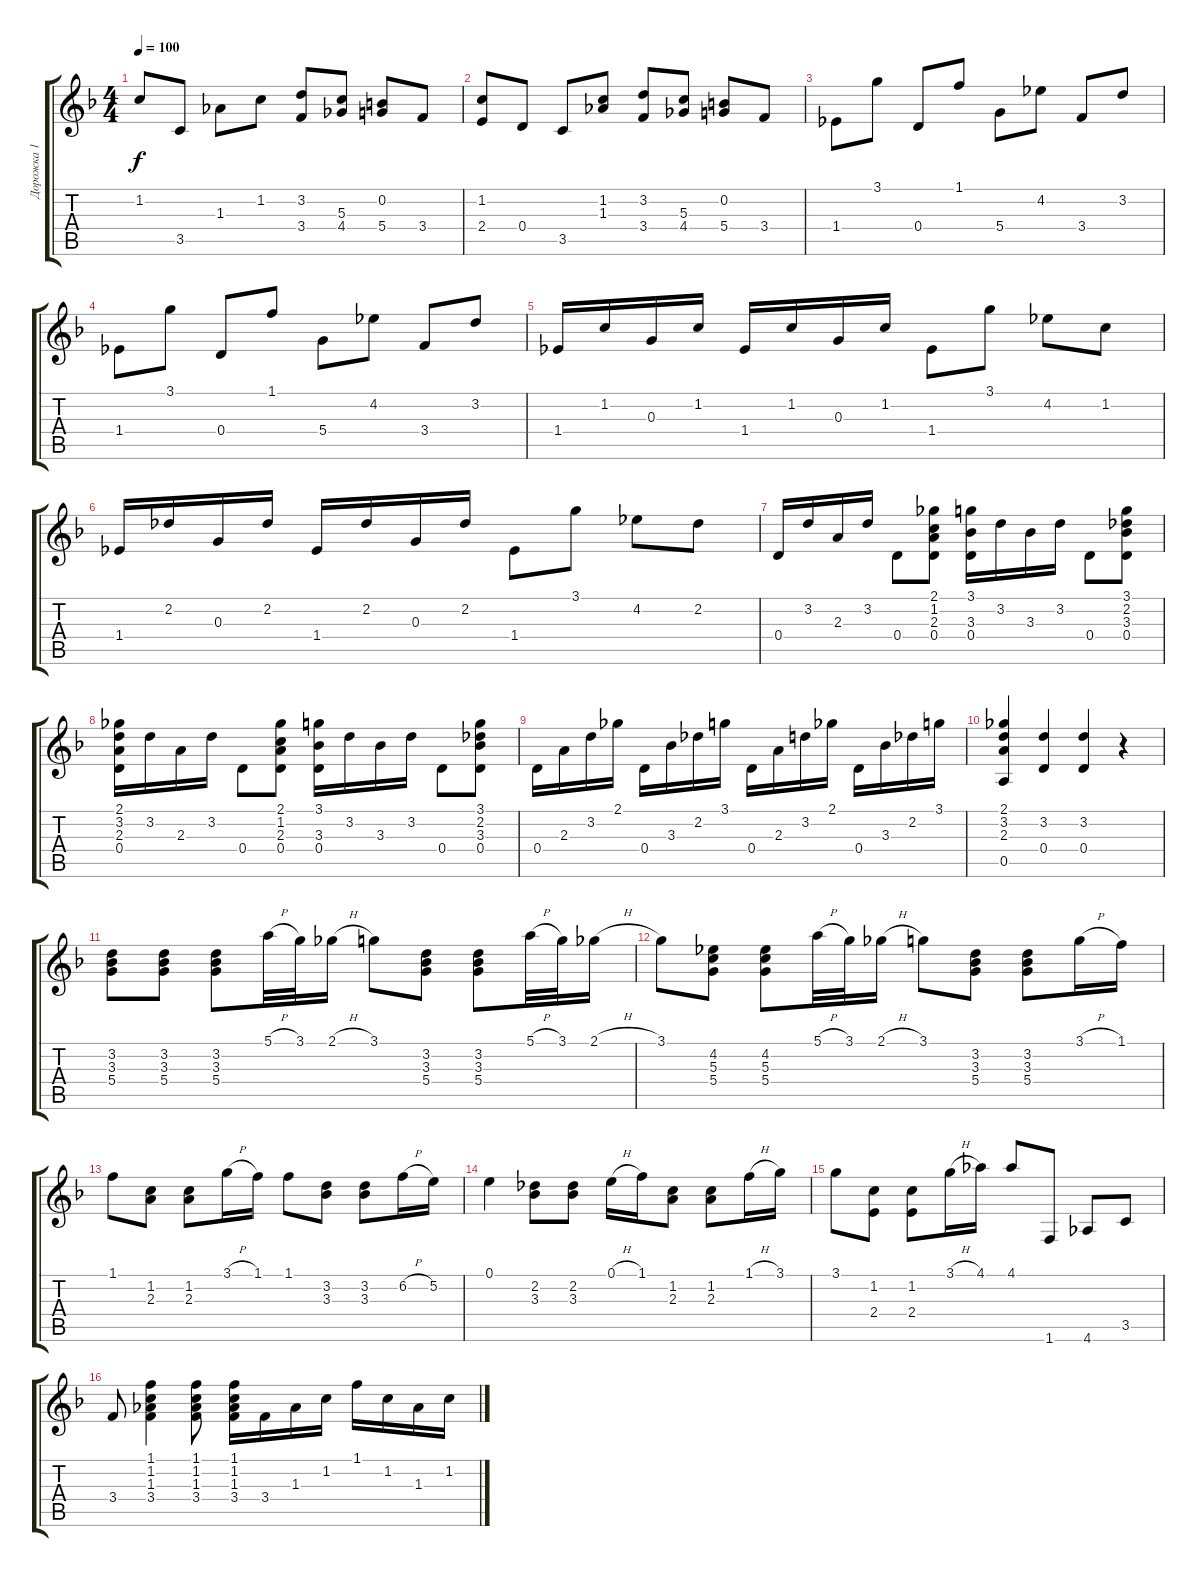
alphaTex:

\track ("Дорожка 1" "Дорожка 1") {instrument acousticguitarsteel}
\staff {score tabs}
\tuning (E4 B3 G3 D3 A2 E2) {hide}
\ts (4 4)
\tempo 100
\clef g2
\ks f
1.2.8{dy f} 3.5.8 1.3.8 1.2.8 (3.2 3.4).8 (5.3 4.4).8 (0.2 5.4).8 3.4.8 |
(1.2 2.4).8 0.4.8 3.5.8 (1.2 1.3).8 (3.2 3.4).8 (5.3 4.4).8 (0.2 5.4).8 3.4.8 |
1.4.8 3.1.8 0.4.8 1.1.8 5.4.8 4.2.8 3.4.8 3.2.8 |
1.4.8 3.1.8 0.4.8 1.1.8 5.4.8 4.2.8 3.4.8 3.2.8 |
1.4.16 1.2.16 0.3.16 1.2.16 1.4.16 1.2.16 0.3.16 1.2.16 1.4.8 3.1.8 4.2.8 1.2.8 |
1.4.16 2.2.16 0.3.16 2.2.16 1.4.16 2.2.16 0.3.16 2.2.16 1.4.8 3.1.8 4.2.8 2.2.8 |
0.4.16 3.2.16 2.3.16 3.2.16 0.4.8 (2.1 1.2 2.3 0.4).8 (3.1 3.3 0.4).16 3.2.16 3.3.16 3.2.16 0.4.8 (3.1 2.2 3.3 0.4).8 |
(2.1 3.2 2.3 0.4).16 3.2.16 2.3.16 3.2.16 0.4.8 (2.1 1.2 2.3 0.4).8 (3.1 3.3 0.4).16 3.2.16 3.3.16 3.2.16 0.4.8 (3.1 2.2 3.3 0.4).8 |
0.4.16 2.3.16 3.2.16 2.1.16 0.4.16 3.3.16 2.2.16 3.1.16 0.4.16 2.3.16 3.2.16 2.1.16 0.4.16 3.3.16 2.2.16 3.1.16 |
(2.1 3.2 2.3 0.5).4 (3.2 0.4).4 (3.2 0.4).4 r.4 |
(3.2 3.3 5.4).8 (3.2 3.3 5.4).8 (3.2 3.3 5.4).8 5.1{h}.32 3.1.32 2.1{h}.16 3.1.8 (3.2 3.3 5.4).8 (3.2 3.3 5.4).8 5.1{h}.32 3.1.32 2.1{h}.16 |
3.1.8 (4.2 5.3 5.4).8 (4.2 5.3 5.4).8 5.1{h}.32 3.1.32 2.1{h}.16 3.1.8 (3.2 3.3 5.4).8 (3.2 3.3 5.4).8 3.1{h}.16 1.1.16 |
1.1.8 (1.2 2.3).8 (1.2 2.3).8 3.1{h}.16 1.1.16 1.1.8 (3.2 3.3).8 (3.2 3.3).8 6.2{h}.16 5.2.16 |
0.1.4 (2.2 3.3).8 (2.2 3.3).8 0.1{h}.16 1.1.16 (1.2 2.3).8 (1.2 2.3).8 1.1{h}.16 3.1.16 |
3.1.8 (1.2 2.4).8 (1.2 2.4).8 3.1{h}.16 4.1.16 4.1.8 1.6.8 4.6.8 3.5.8 |
3.4.8 (1.1 1.2 1.3 3.4).4 (1.1 1.2 1.3 3.4).8 (1.1 1.2 1.3 3.4).16 3.4.16 1.3.16 1.2.16 1.1.16 1.2.16 1.3.16 1.2.16
